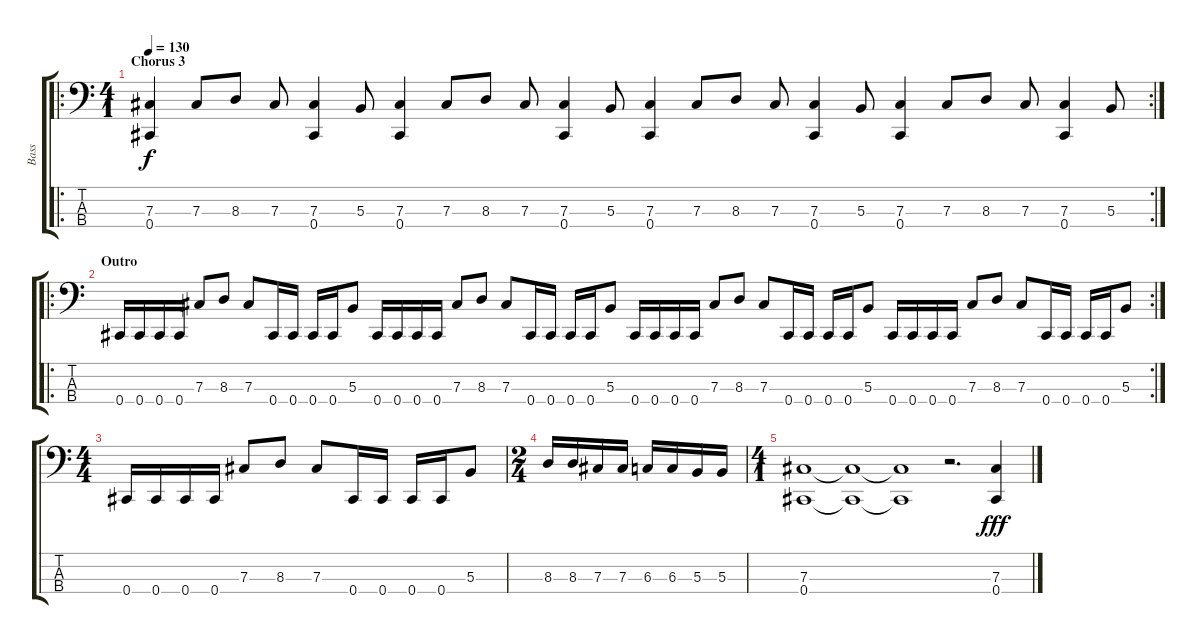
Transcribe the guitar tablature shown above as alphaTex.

\track ("Bass" "Bass") {instrument electricbasspick}
\staff {score tabs}
\tuning (E2 B1 Gb1 Db1) {hide}
\ro
\rc 2
\ts (4 1)
\section ("" "Chorus 3")
\tempo 130
\clef f4
\ks c
(7.3 0.4).4{dy f} 7.3.8 8.3.8 7.3.8 (7.3 0.4).4 5.3.8 (7.3 0.4).4 7.3.8 8.3.8 7.3.8 (7.3 0.4).4 5.3.8 (7.3 0.4).4 7.3.8 8.3.8 7.3.8 (7.3 0.4).4 5.3.8 (7.3 0.4).4 7.3.8 8.3.8 7.3.8 (7.3 0.4).4 5.3.8 |
\ro
\rc 2
\section ("" "Outro")
0.4.16 0.4.16 0.4.16 0.4.16 7.3.8 8.3.8 7.3.8 0.4.16 0.4.16 0.4.16 0.4.16 5.3.8 0.4.16 0.4.16 0.4.16 0.4.16 7.3.8 8.3.8 7.3.8 0.4.16 0.4.16 0.4.16 0.4.16 5.3.8 0.4.16 0.4.16 0.4.16 0.4.16 7.3.8 8.3.8 7.3.8 0.4.16 0.4.16 0.4.16 0.4.16 5.3.8 0.4.16 0.4.16 0.4.16 0.4.16 7.3.8 8.3.8 7.3.8 0.4.16 0.4.16 0.4.16 0.4.16 5.3.8 |
\ts (4 4)
0.4.16 0.4.16 0.4.16 0.4.16 7.3.8 8.3.8 7.3.8 0.4.16 0.4.16 0.4.16 0.4.16 5.3.8 |
\ts (2 4)
8.3.16 8.3.16 7.3.16 7.3.16 6.3.16 6.3.16 5.3.16 5.3.16 |
\ts (4 1)
(7.3 0.4).1 (7.3{t} 0.4{t}).1 (7.3{t} 0.4{t}).1 r.2{d} (7.3 0.4).4{dy fff}
